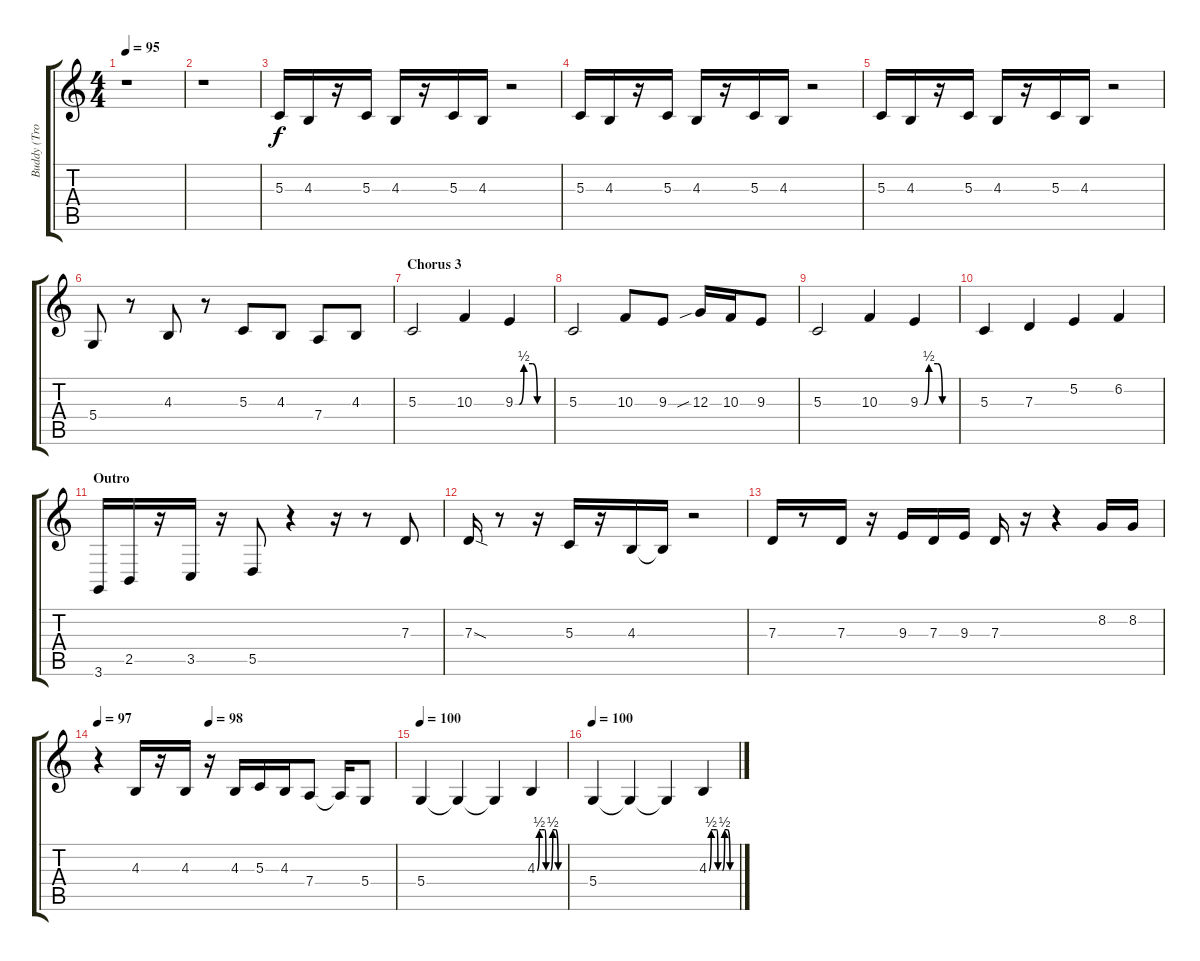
\track ("Buddy (Trombone)" "Buddy (Tro") {instrument trombone}
\staff {score tabs}
\tuning (E4 B3 G3 D3 A2 E2) {hide}
\ts (4 4)
\tempo 95
\clef g2
\ks c
r.1{dy f} |
r.1 |
5.3.16 4.3.16 r.16 5.3.16 4.3.16 r.16 5.3.16 4.3.16 r.2 |
5.3.16 4.3.16 r.16 5.3.16 4.3.16 r.16 5.3.16 4.3.16 r.2 |
5.3.16 4.3.16 r.16 5.3.16 4.3.16 r.16 5.3.16 4.3.16 r.2 |
5.4.8 r.8 4.3.8 r.8 5.3.8 4.3.8 7.4.8 4.3.8 |
\section ("" "Chorus 3")
5.3.2 10.3.4 9.3{be (custom 0 0 7 0 15 2 30 2 38 0 45 0 60 0)}.4 |
5.3.2 10.3.8 9.3.8 12.3{sib}.16 10.3.16 9.3.8 |
5.3.2 10.3.4 9.3{be (custom 0 0 7 0 15 2 30 2 38 0 45 0 60 0)}.4 |
5.3.4 7.3.4 5.2.4 6.2.4 |
\section ("" "Outro")
3.6.16 2.5.16 r.16 3.5.16 r.16 5.5.8 r.4 r.16 r.8 7.3.8 |
7.3{sod}.16 r.8 r.16 5.3.16 r.16 4.3.16 4.3{t}.16 r.2 |
7.3.16 r.8 7.3.16 r.16 9.3.16 7.3.16 9.3.16 7.3.16 r.16 r.4 8.2.16 8.2.16 |
\tempo 97
\tempo (98 0.375)
r.4 4.3.16 r.16 4.3.16 r.16 4.3.16 5.3.16 4.3.16 7.4.8 7.4{t}.16 5.4.8 |
\tempo 100
5.4.4{volume 14} 5.4{t}.4 5.4{t}.4 4.3{be (custom 0 0 5 2 10 2 17 2 20 0 30 0 35 2 41 2 47 0 60 0)}.4 |
\tempo 100
5.4.4 5.4{t}.4 5.4{t}.4 4.3{be (custom 0 0 5 2 10 2 17 2 20 0 30 0 35 2 41 2 47 0 60 0)}.4
